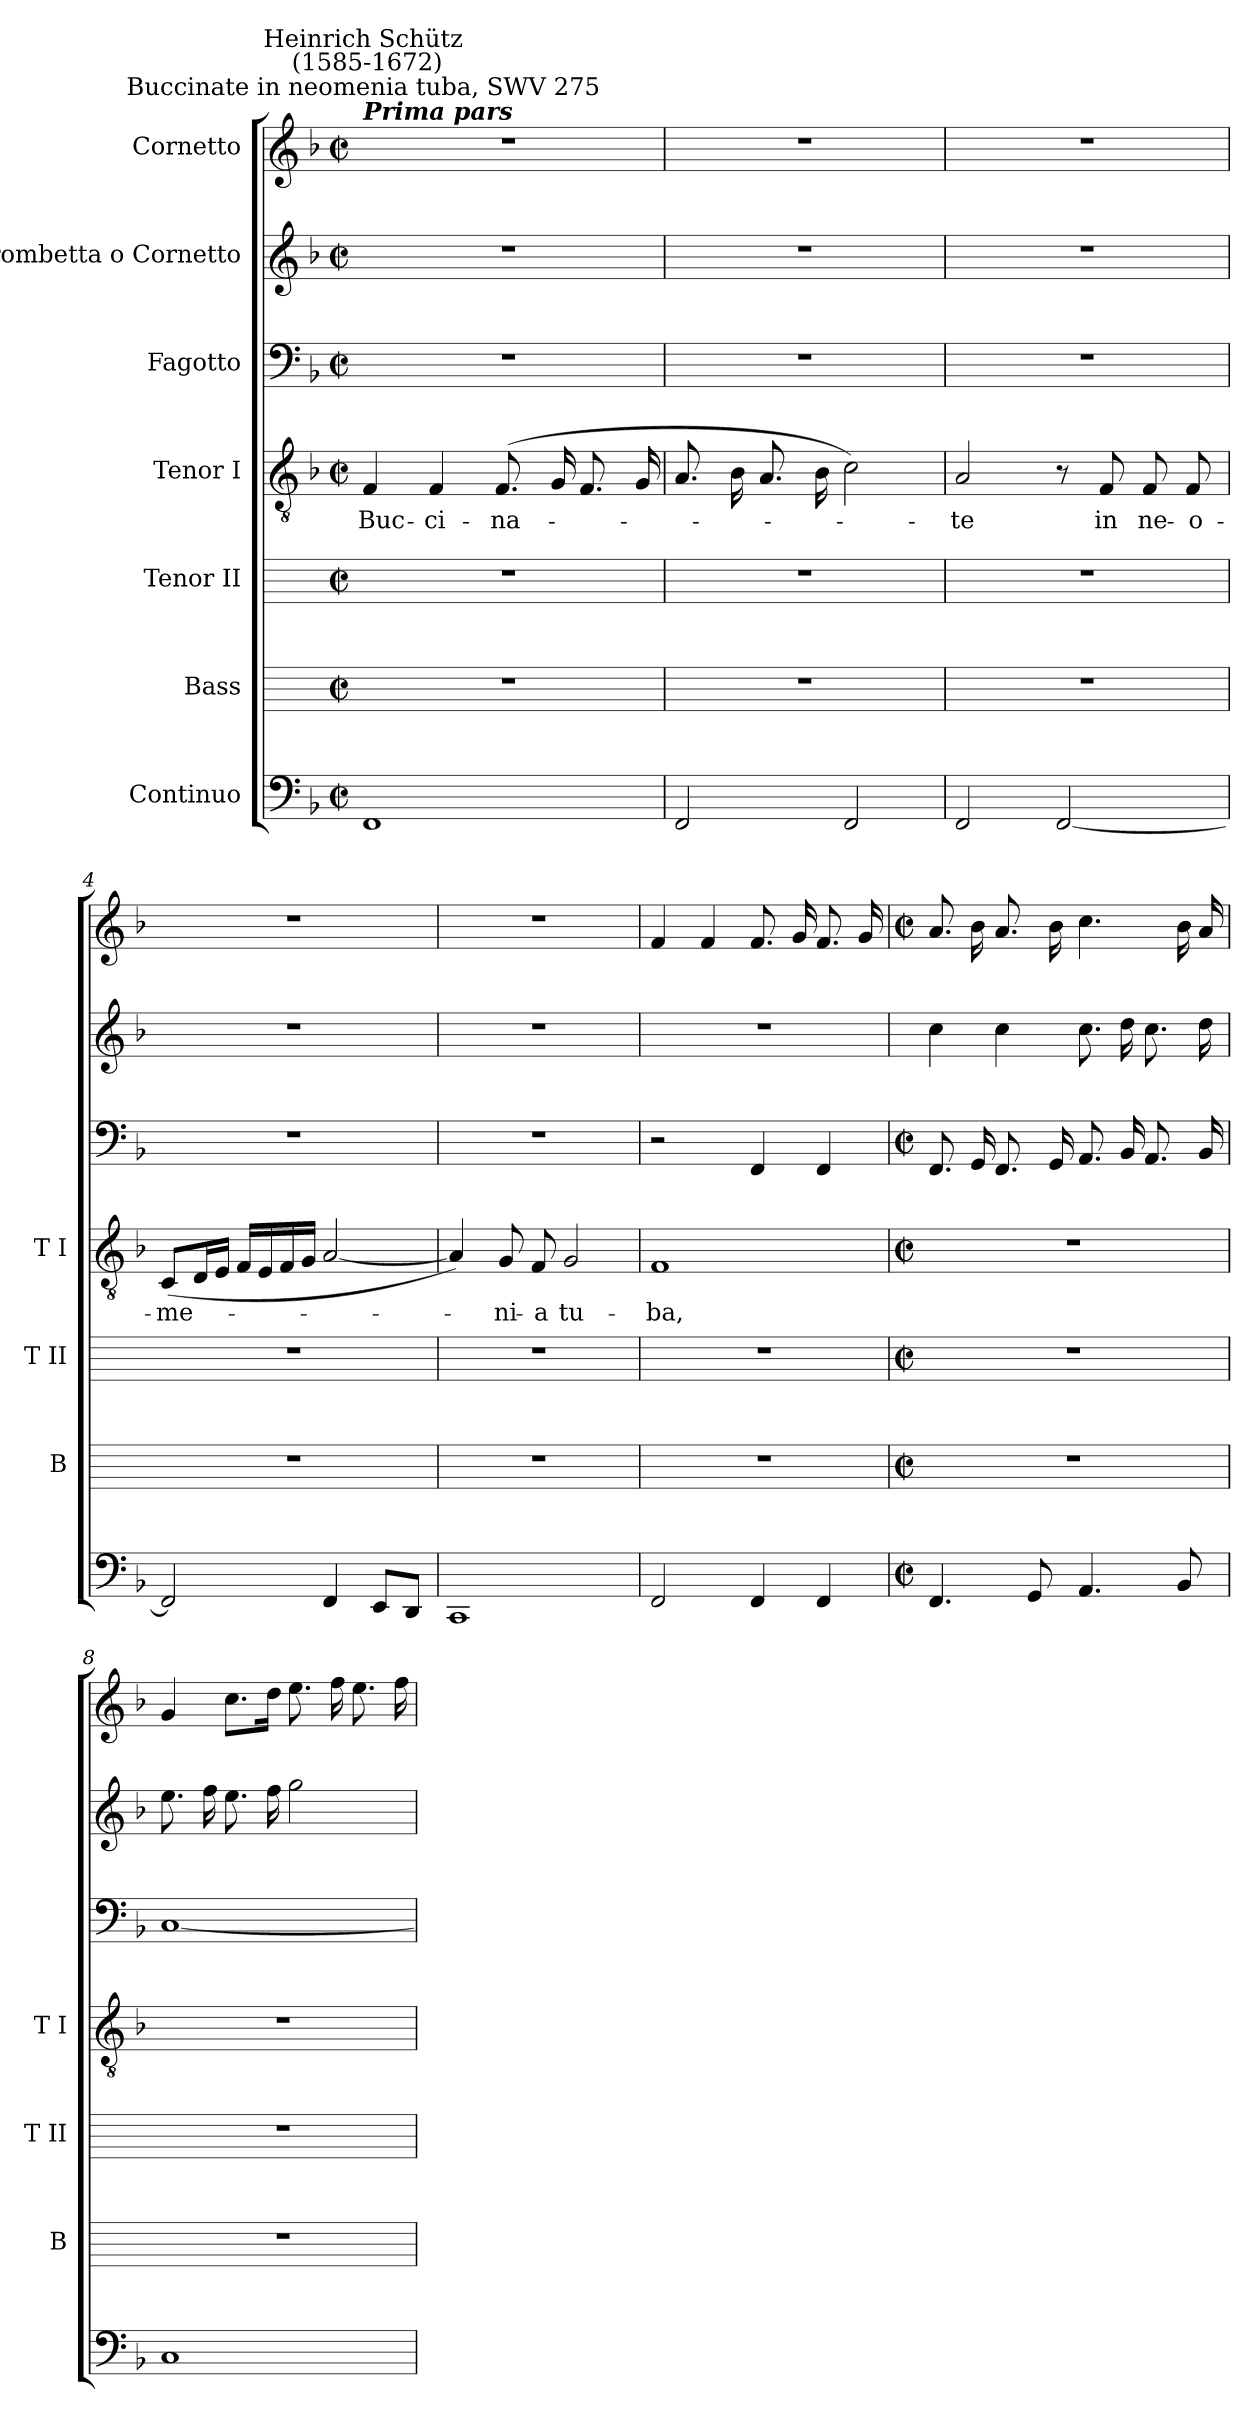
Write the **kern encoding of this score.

**kern	**kern	**kern	**kern	**text	**kern	**kern	**kern
*part7	*part6	*part5	*part4	*part4	*part3	*part2	*part1
*staff7	*staff6	*staff5	*staff4	*staff4	*staff3	*staff2	*staff1
*I"Continuo	*I"Bass	*I"Tenor II	*I"Tenor I	*	*I"Fagotto	*I"Trombetta o Cornetto	*I"Cornetto
*	*I'B	*I'T II	*I'T I	*	*	*	*
*clefF4	*	*	*clefGv2	*	*clefF4	*clefG2	*clefG2
*k[b-]	*	*	*k[b-]	*	*k[b-]	*k[b-]	*k[b-]
*F:	*	*	*F:	*	*F:	*F:	*F:
*M2/2	*M2/2	*M2/2	*M2/2	*	*M2/2	*M2/2	*M2/2
*met(c|)	*met(c|)	*met(c|)	*met(c|)	*	*met(c|)	*met(c|)	*met(c|)
=1	=1	=1	=1	=1	=1	=1	=1
!	!	!	!	!	!	!	!LO:TX:a:Bi:t=Prima pars
!	!	!	!	!	!	!	!LO:TX:a:cj:t=Buccinate in neomenia tuba, SWV 275
!	!	!	!	!	!	!	!LO:TX:a:cj:t=Heinrich Schütz\n (1585-1672)
!	!	!	!	!LO:LY:b	!	!	!
1FF	1r	1r	4F	Buc-	1r	1r	1r
!	!	!	!	!LO:LY:b	!	!	!
.	.	.	4F	-ci-	.	.	.
!	!	!	!	!LO:LY:b	!	!	!
.	.	.	(<8.FL	-na-	.	.	.
.	.	.	16GL	.	.	.	.
.	.	.	8.F	.	.	.	.
.	.	.	16GJ	.	.	.	.
=2	=2	=2	=2	=2	=2	=2	=2
2FF	1r	1r	8.AL	.	1r	1r	1r
.	.	.	16B-L	.	.	.	.
.	.	.	8.A	.	.	.	.
.	.	.	16B-J	.	.	.	.
2FF	.	.	2c)	.	.	.	.
=3	=3	=3	=3	=3	=3	=3	=3
!	!	!	!	!LO:LY:b	!	!	!
2FF	1r	1r	2A	te	1r	1r	1r
[2FF	.	.	8r	.	.	.	.
!	!	!	!	!LO:LY:b	!	!	!
.	.	.	8F	in	.	.	.
!	!	!	!	!LO:LY:b	!	!	!
.	.	.	8F	ne-	.	.	.
!	!	!	!	!LO:LY:b	!	!	!
.	.	.	8F	-o-	.	.	.
=4	=4	=4	=4	=4	=4	=4	=4
!	!	!	!	!LO:LY:b	!	!	!
2FF]	1r	1r	(<8CL	-me-	1r	1r	1r
.	.	.	16DL	.	.	.	.
.	.	.	16EJJ	.	.	.	.
.	.	.	16FLL	.	.	.	.
.	.	.	16E	.	.	.	.
.	.	.	16F	.	.	.	.
.	.	.	16GJJ	.	.	.	.
4FF	.	.	[2A	.	.	.	.
8EEL	.	.	.	.	.	.	.
8DDJ	.	.	.	.	.	.	.
=5	=5	=5	=5	=5	=5	=5	=5
1CC	1r	1r	4A])	.	1r	1r	1r
!	!	!	!	!LO:LY:b	!	!	!
.	.	.	8G	ni-	.	.	.
!	!	!	!	!LO:LY:b	!	!	!
.	.	.	8F	-a	.	.	.
!	!	!	!	!LO:LY:b	!	!	!
.	.	.	2G	tu-	.	.	.
=6	=6	=6	=6	=6	=6	=6	=6
!	!	!	!	!LO:LY:b	!	!	!
2FF	1r	1r	1F	-ba,	2r	1r	4f
.	.	.	.	.	.	.	4f
4FF	.	.	.	.	4FF	.	8.fL
.	.	.	.	.	.	.	16gL
4FF	.	.	.	.	4FF	.	8.f
.	.	.	.	.	.	.	16gJ
!!LO:LB:g=z
=7	=7	=7	=7	=7	=7	=7	=7
*M2/2	*M2/2	*M2/2	*M2/2	*	*M2/2	*	*M2/2
*met(c|)	*met(c|)	*met(c|)	*met(c|)	*	*met(c|)	*	*met(c|)
4.FF	1r	1r	1r	.	8.FFL	4cc	8.aL
.	.	.	.	.	16GGL	.	16b-L
.	.	.	.	.	8.FF	4cc	8.a
8GG	.	.	.	.	.	.	.
.	.	.	.	.	16GGJ	.	16b-J
4.AA	.	.	.	.	8.AAL	8.ccL	4.cc
.	.	.	.	.	16BB-L	16ddL	.
.	.	.	.	.	8.AA	8.cc	.
8BB-	.	.	.	.	.	.	16b-LL
.	.	.	.	.	16BB-J	16ddJ	16aJJ
=8	=8	=8	=8	=8	=8	=8	=8
1C	1r	1r	1r	.	[1C	8.eeL	4g
.	.	.	.	.	.	16ffL	.
.	.	.	.	.	.	8.ee	8.ccL
.	.	.	.	.	.	16ffJ	16ddJ
.	.	.	.	.	.	2gg	8.eeL
.	.	.	.	.	.	.	16ffL
.	.	.	.	.	.	.	8.ee
.	.	.	.	.	.	.	16ffJ
=	=	=	=	=	=	=	=
*-	*-	*-	*-	*-	*-	*-	*-
